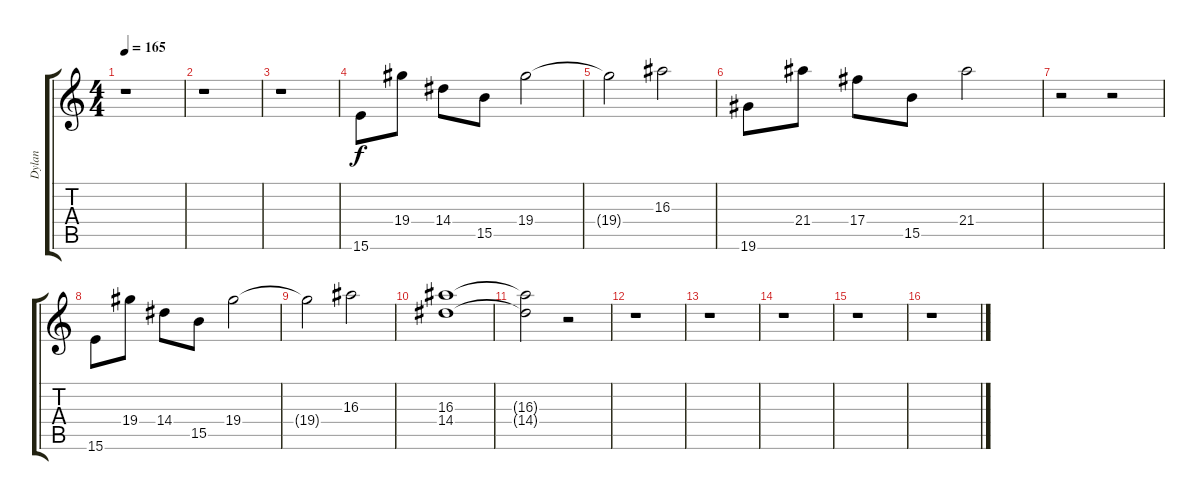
\track ("Dylan" "Dylan") {instrument electricguitarclean}
\staff {score tabs}
\tuning (Eb4 Bb3 Gb3 Db3 Ab2 Db2) {hide}
\ts (4 4)
\tempo 165
\clef g2
\ks c
r.1{dy f} |
r.1 |
r.1 |
15.6.8 19.4.8 14.4.8 15.5.8 19.4.2 |
19.4{t}.2 16.3.2 |
19.6.8 21.4.8 17.4.8 15.5.8 21.4.2 |
r.2 r.2 |
15.6.8 19.4.8 14.4.8 15.5.8 19.4.2 |
19.4{t}.2 16.3.2 |
(16.3 14.4).1 |
(16.3{t} 14.4{t}).2 r.2 |
r.1 |
r.1 |
r.1 |
r.1 |
r.1
